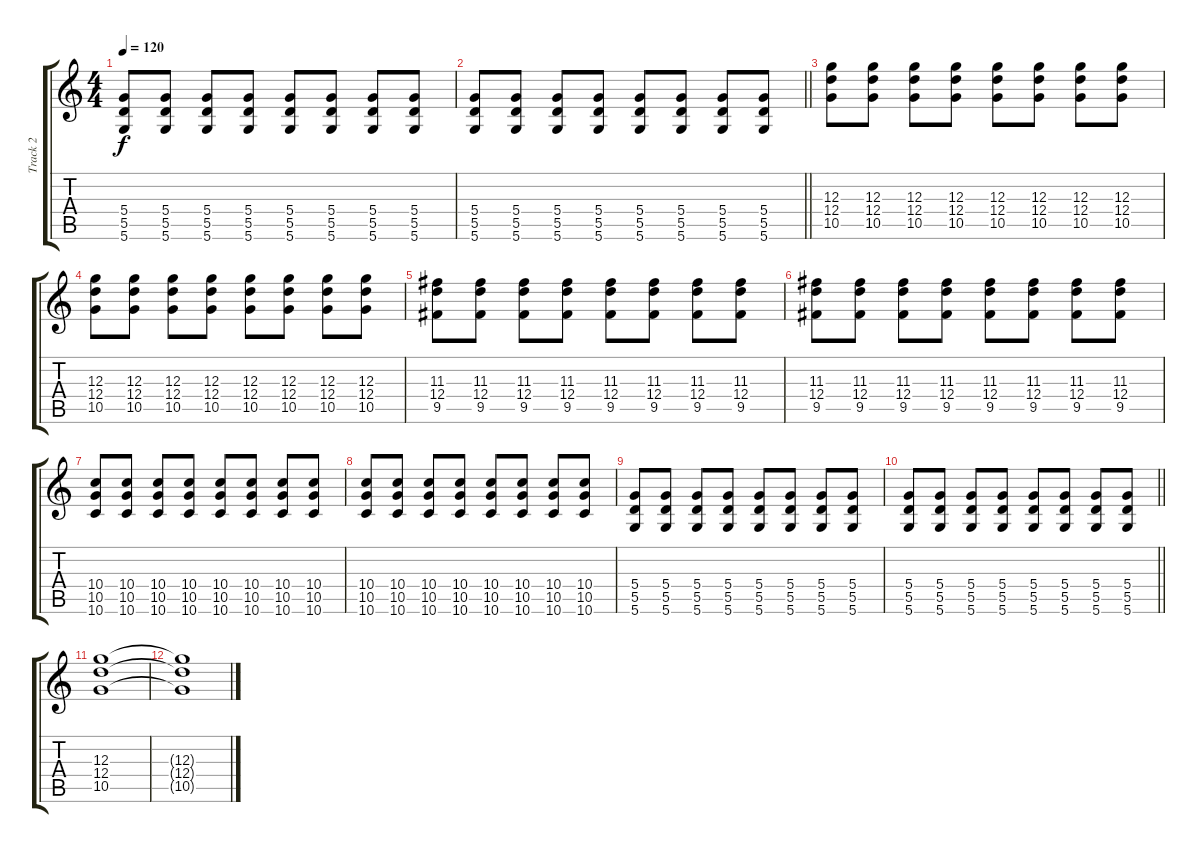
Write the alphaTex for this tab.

\track ("Track 2" "Track 2") {instrument distortionguitar}
\staff {score tabs}
\tuning (E4 B3 G3 D3 A2 D2) {hide}
\ts (4 4)
\tempo 120
\clef g2
\ks c
(5.4 5.5 5.6).8{dy f} (5.4 5.5 5.6).8 (5.4 5.5 5.6).8 (5.4 5.5 5.6).8 (5.4 5.5 5.6).8 (5.4 5.5 5.6).8 (5.4 5.5 5.6).8 (5.4 5.5 5.6).8 |
\barLineRight lightlight
(5.4 5.5 5.6).8 (5.4 5.5 5.6).8 (5.4 5.5 5.6).8 (5.4 5.5 5.6).8 (5.4 5.5 5.6).8 (5.4 5.5 5.6).8 (5.4 5.5 5.6).8 (5.4 5.5 5.6).8 |
(12.3 12.4 10.5).8 (12.3 12.4 10.5).8 (12.3 12.4 10.5).8 (12.3 12.4 10.5).8 (12.3 12.4 10.5).8 (12.3 12.4 10.5).8 (12.3 12.4 10.5).8 (12.3 12.4 10.5).8 |
(12.3 12.4 10.5).8 (12.3 12.4 10.5).8 (12.3 12.4 10.5).8 (12.3 12.4 10.5).8 (12.3 12.4 10.5).8 (12.3 12.4 10.5).8 (12.3 12.4 10.5).8 (12.3 12.4 10.5).8 |
(11.3 12.4 9.5).8 (11.3 12.4 9.5).8 (11.3 12.4 9.5).8 (11.3 12.4 9.5).8 (11.3 12.4 9.5).8 (11.3 12.4 9.5).8 (11.3 12.4 9.5).8 (11.3 12.4 9.5).8 |
(11.3 12.4 9.5).8 (11.3 12.4 9.5).8 (11.3 12.4 9.5).8 (11.3 12.4 9.5).8 (11.3 12.4 9.5).8 (11.3 12.4 9.5).8 (11.3 12.4 9.5).8 (11.3 12.4 9.5).8 |
(10.4 10.5 10.6).8 (10.4 10.5 10.6).8 (10.4 10.5 10.6).8 (10.4 10.5 10.6).8 (10.4 10.5 10.6).8 (10.4 10.5 10.6).8 (10.4 10.5 10.6).8 (10.4 10.5 10.6).8 |
(10.4 10.5 10.6).8 (10.4 10.5 10.6).8 (10.4 10.5 10.6).8 (10.4 10.5 10.6).8 (10.4 10.5 10.6).8 (10.4 10.5 10.6).8 (10.4 10.5 10.6).8 (10.4 10.5 10.6).8 |
(5.4 5.5 5.6).8 (5.4 5.5 5.6).8 (5.4 5.5 5.6).8 (5.4 5.5 5.6).8 (5.4 5.5 5.6).8 (5.4 5.5 5.6).8 (5.4 5.5 5.6).8 (5.4 5.5 5.6).8 |
\barLineRight lightlight
(5.4 5.5 5.6).8 (5.4 5.5 5.6).8 (5.4 5.5 5.6).8 (5.4 5.5 5.6).8 (5.4 5.5 5.6).8 (5.4 5.5 5.6).8 (5.4 5.5 5.6).8 (5.4 5.5 5.6).8 |
(12.3 12.4 10.5).1 |
(12.3{t} 12.4{t} 10.5{t}).1
